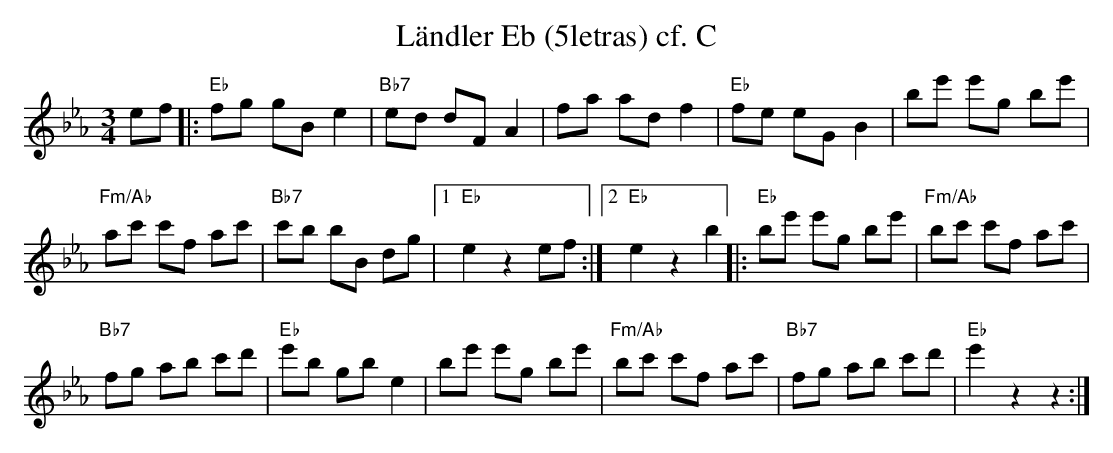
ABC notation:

X:1
T:L\"andler Eb (5letras) cf. C
M:3/4
L:1/8
K:Ebmaj%%MIDI gchordon
ef |: "Eb"fg gBe2 | "Bb7"ed dFA2 | fa adf2 | "Eb"fe eGB2 | be' e'g be' |
"Fm/Ab"ac' c'f ac' | "Bb7"c'b bB dg |1 "Eb"e2z2ef :|2 "Eb"e2z2b2 |: "Eb"be' e'g be' | "Fm/Ab"bc' c'f ac' |
"Bb7"fg ab c'd' | "Eb"e'b gbe2 | be' e'g be' | "Fm/Ab"bc' c'f ac' | "Bb7"fg ab c'd' | "Eb"e'2z2z2 :|
